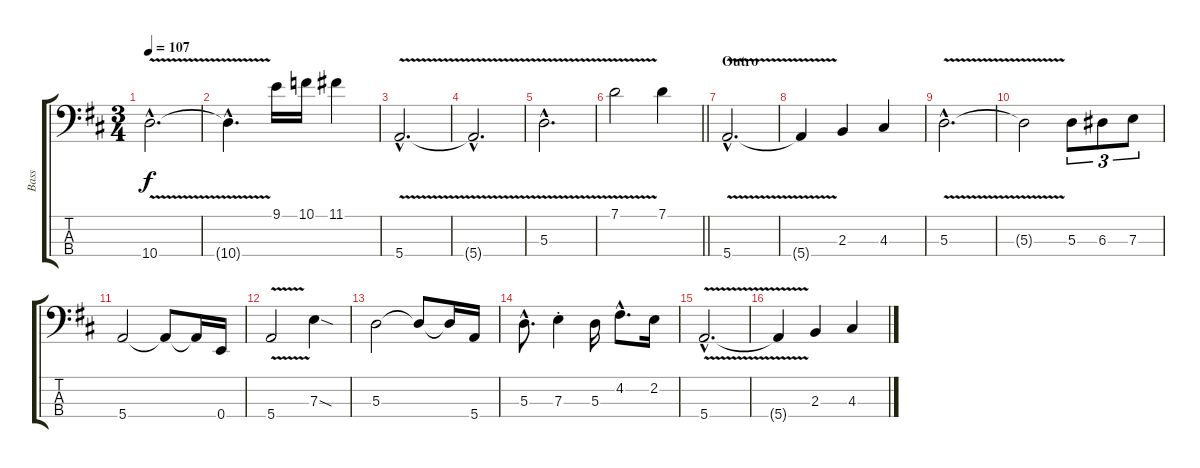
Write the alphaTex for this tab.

\track ("Bass" "Bass") {instrument fretlessbass}
\staff {score tabs}
\tuning (G2 D2 A1 E1) {hide}
\ts (3 4)
\tempo 107
\clef f4
\ks d
10.4{v hac}.2{d dy f} |
10.4{hac t}.4{d} 9.1.16 10.1.16 11.1.4 |
5.4{v hac}.2{d} |
5.4{hac t}.2{d} |
5.3{v hac}.2{d} |
\barLineRight lightlight
7.1{v}.2 7.1.4 |
\section ("" "Outro")
5.4{v hac}.2{d} |
5.4{t}.4 2.3.4 4.3.4 |
5.3{v hac}.2{d} |
5.3{t}.2 5.3.8{tu (3 2)} 6.3.8{tu (3 2)} 7.3.8{tu (3 2)} |
5.4.2 5.4{t}.8 5.4{t}.16 0.4.16 |
5.4{v}.2 7.3{sod}.4 |
5.3.2 5.3{t}.8 5.3{t}.16 5.4.16 |
5.3{hac}.8{d} 7.3{st}.4 5.3.16 4.2{hac}.8{d} 2.2.16 |
5.4{v hac}.2{d} |
5.4{t}.4 2.3.4 4.3.4
